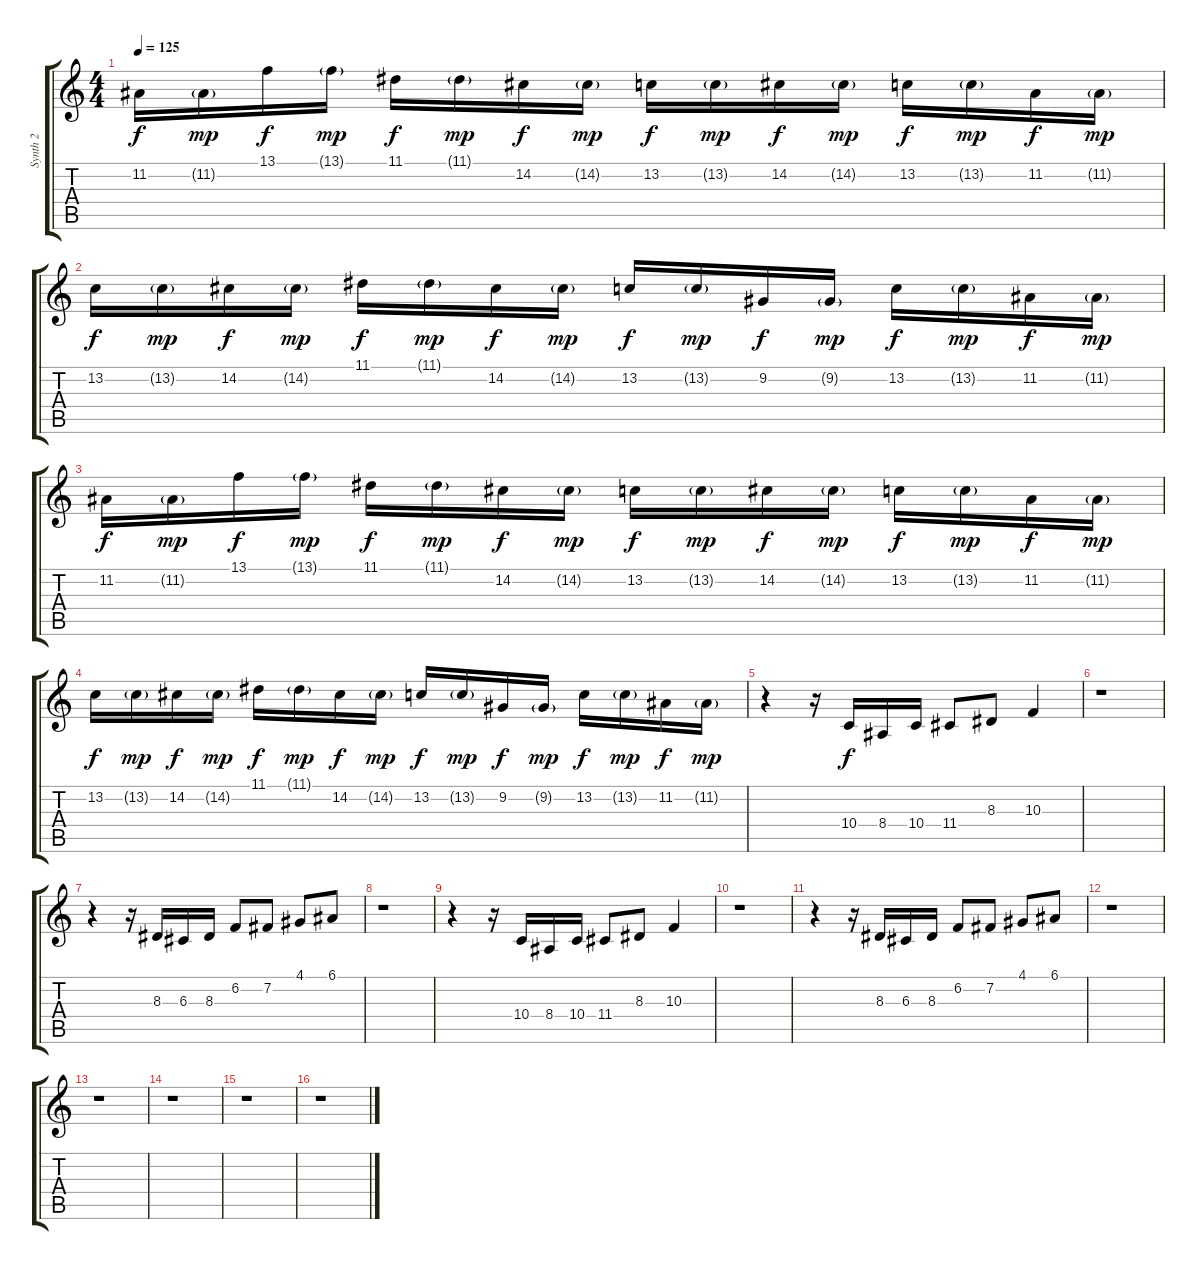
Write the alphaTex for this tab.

\track ("Synth 2" "Synth 2") {instrument musicbox}
\staff {score tabs}
\tuning (E4 B3 G3 D3 A2 E2) {hide}
\ts (4 4)
\tempo 125
\clef g2
\ks c
11.2.16{dy f} 11.2{g}.16{dy mp} 13.1.16{dy f} 13.1{g}.16{dy mp} 11.1.16{dy f} 11.1{g}.16{dy mp} 14.2.16{dy f} 14.2{g}.16{dy mp} 13.2.16{dy f} 13.2{g}.16{dy mp} 14.2.16{dy f} 14.2{g}.16{dy mp} 13.2.16{dy f} 13.2{g}.16{dy mp} 11.2.16{dy f} 11.2{g}.16{dy mp} |
13.2.16{dy f} 13.2{g}.16{dy mp} 14.2.16{dy f} 14.2{g}.16{dy mp} 11.1.16{dy f} 11.1{g}.16{dy mp} 14.2.16{dy f} 14.2{g}.16{dy mp} 13.2.16{dy f} 13.2{g}.16{dy mp} 9.2.16{dy f} 9.2{g}.16{dy mp} 13.2.16{dy f} 13.2{g}.16{dy mp} 11.2.16{dy f} 11.2{g}.16{dy mp} |
11.2.16{dy f} 11.2{g}.16{dy mp} 13.1.16{dy f} 13.1{g}.16{dy mp} 11.1.16{dy f} 11.1{g}.16{dy mp} 14.2.16{dy f} 14.2{g}.16{dy mp} 13.2.16{dy f} 13.2{g}.16{dy mp} 14.2.16{dy f} 14.2{g}.16{dy mp} 13.2.16{dy f} 13.2{g}.16{dy mp} 11.2.16{dy f} 11.2{g}.16{dy mp} |
13.2.16{dy f} 13.2{g}.16{dy mp} 14.2.16{dy f} 14.2{g}.16{dy mp} 11.1.16{dy f} 11.1{g}.16{dy mp} 14.2.16{dy f} 14.2{g}.16{dy mp} 13.2.16{dy f} 13.2{g}.16{dy mp} 9.2.16{dy f} 9.2{g}.16{dy mp} 13.2.16{dy f} 13.2{g}.16{dy mp} 11.2.16{dy f} 11.2{g}.16{dy mp} |
r.4 r.16 10.4.16{dy f} 8.4.16 10.4.16 11.4.8 8.3.8 10.3.4 |
r.1 |
r.4 r.16 8.3.16 6.3.16 8.3.16 6.2.8 7.2.8 4.1.8 6.1.8 |
r.1 |
r.4 r.16 10.4.16 8.4.16 10.4.16 11.4.8 8.3.8 10.3.4 |
r.1 |
r.4 r.16 8.3.16 6.3.16 8.3.16 6.2.8 7.2.8 4.1.8 6.1.8 |
r.1 |
r.1 |
r.1 |
r.1 |
r.1
